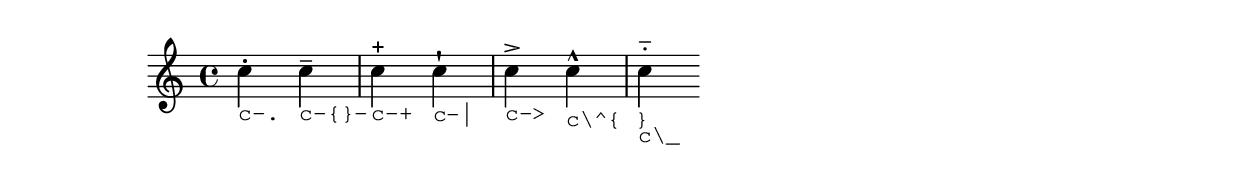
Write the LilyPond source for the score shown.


% this chart is used in the manual too.

\version "2.3.4"
\header { texidoc = "@cindex Script Abbreviations

Some articulations may be entered using an abbreviation.

"
	  
}

\score {
     \context Voice {
      \override TextScript  #'font-family = #'typewriter
      \override TextScript  #'font-shape = #'upright
      c''4-._"c-."      s4
      c''4--_"c-{}-"    s4
      c''4-+_"c-+"      s4
      c''4-|_"c-|"      s4
      c''4->_"c->"      s4
      c''4-^_"c\\^{ }" s4
      c''4-__"c\_" s4      
    }
  }

